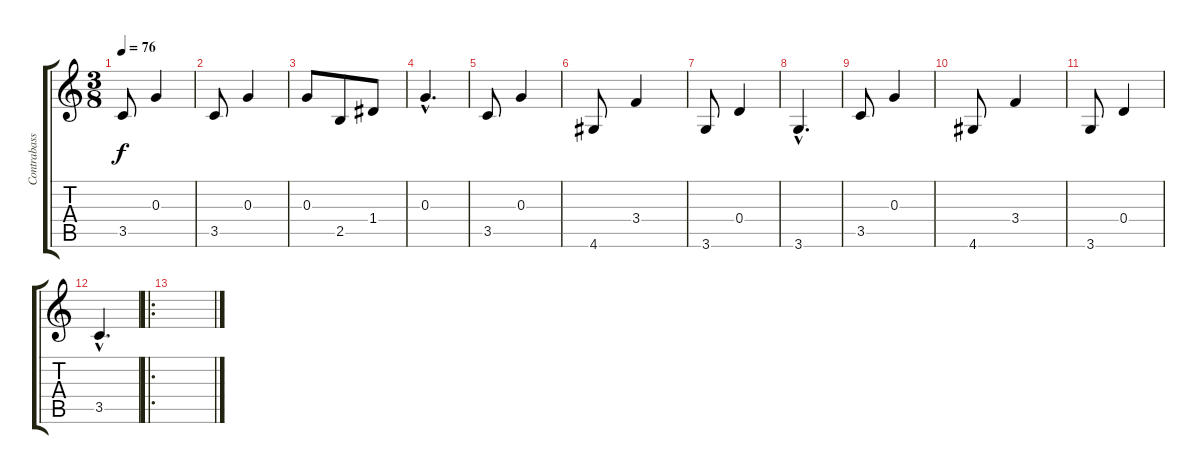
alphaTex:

\track ("Contrabass" "Contrabass") {instrument contrabass}
\staff {score tabs}
\tuning (E4 B3 G3 D3 A2 E2) {hide}
\ts (3 8)
\tempo 76
\clef g2
\ks c
3.5.8{dy f} 0.3.4 |
3.5.8 0.3.4 |
0.3.8 2.5.8 1.4.8 |
0.3{hac}.4{d} |
3.5.8 0.3.4 |
4.6.8 3.4.4 |
3.6.8 0.4.4 |
3.6{hac}.4{d} |
3.5.8 0.3.4 |
4.6.8 3.4.4 |
3.6.8 0.4.4 |
3.5{hac}.4{d} |
\ro
